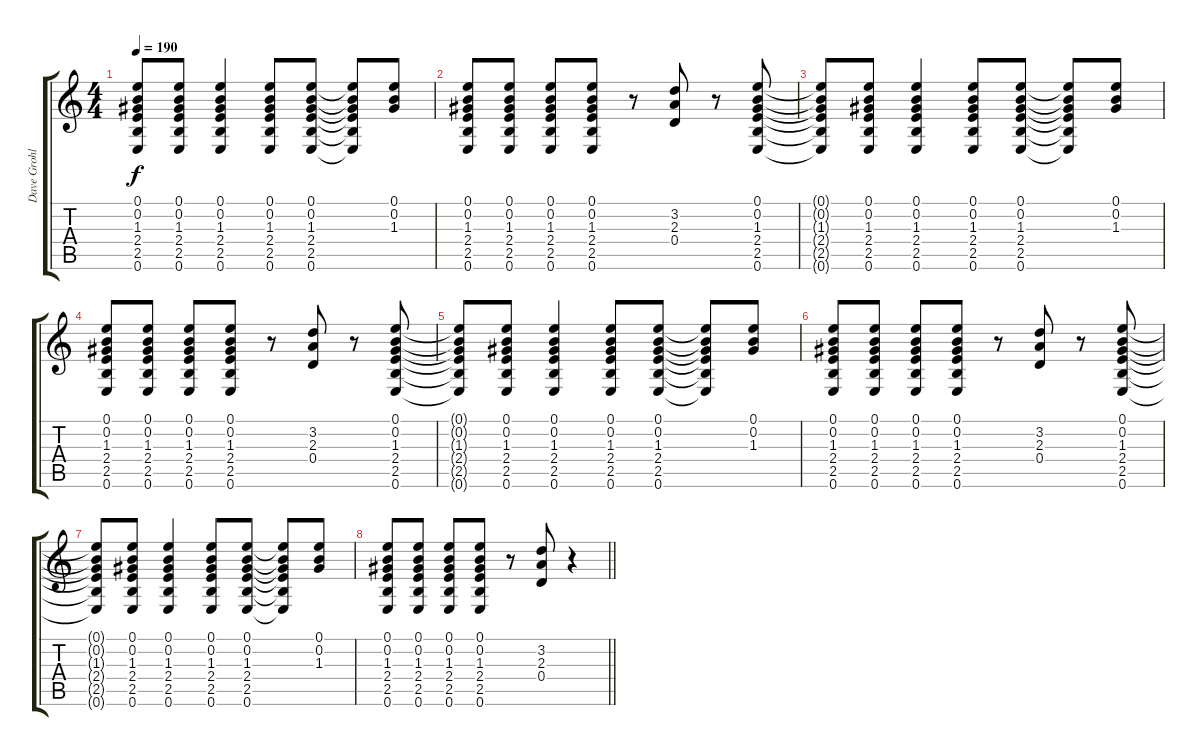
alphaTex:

\track ("Dave Grohl (Rhythm)" "Dave Grohl") {instrument distortionguitar}
\staff {score tabs}
\tuning (E4 B3 G3 D3 A2 E2) {hide}
\ts (4 4)
\tempo 190
\clef g2
\ks c
(0.1{t} 0.2{t} 1.3{t} 2.4{t} 2.5{t} 0.6{t}).8{dy f} (0.1 0.2 1.3 2.4 2.5 0.6).8 (0.1 0.2 1.3 2.4 2.5 0.6).4 (0.1 0.2 1.3 2.4 2.5 0.6).8 (0.1 0.2 1.3 2.4 2.5 0.6).8 (0.1{t} 0.2{t} 1.3{t} 2.4{t} 2.5{t} 0.6{t}).8 (0.1 0.2 1.3).8 |
(0.1 0.2 1.3 2.4 2.5 0.6).8 (0.1 0.2 1.3 2.4 2.5 0.6).8 (0.1 0.2 1.3 2.4 2.5 0.6).8 (0.1 0.2 1.3 2.4 2.5 0.6).8 r.8 (3.2 2.3 0.4).8 r.8 (0.1 0.2 1.3 2.4 2.5 0.6).8 |
(0.1{t} 0.2{t} 1.3{t} 2.4{t} 2.5{t} 0.6{t}).8 (0.1 0.2 1.3 2.4 2.5 0.6).8 (0.1 0.2 1.3 2.4 2.5 0.6).4 (0.1 0.2 1.3 2.4 2.5 0.6).8 (0.1 0.2 1.3 2.4 2.5 0.6).8 (0.1{t} 0.2{t} 1.3{t} 2.4{t} 2.5{t} 0.6{t}).8 (0.1 0.2 1.3).8 |
(0.1 0.2 1.3 2.4 2.5 0.6).8 (0.1 0.2 1.3 2.4 2.5 0.6).8 (0.1 0.2 1.3 2.4 2.5 0.6).8 (0.1 0.2 1.3 2.4 2.5 0.6).8 r.8 (3.2 2.3 0.4).8 r.8 (0.1 0.2 1.3 2.4 2.5 0.6).8 |
(0.1{t} 0.2{t} 1.3{t} 2.4{t} 2.5{t} 0.6{t}).8 (0.1 0.2 1.3 2.4 2.5 0.6).8 (0.1 0.2 1.3 2.4 2.5 0.6).4 (0.1 0.2 1.3 2.4 2.5 0.6).8 (0.1 0.2 1.3 2.4 2.5 0.6).8 (0.1{t} 0.2{t} 1.3{t} 2.4{t} 2.5{t} 0.6{t}).8 (0.1 0.2 1.3).8 |
(0.1 0.2 1.3 2.4 2.5 0.6).8 (0.1 0.2 1.3 2.4 2.5 0.6).8 (0.1 0.2 1.3 2.4 2.5 0.6).8 (0.1 0.2 1.3 2.4 2.5 0.6).8 r.8 (3.2 2.3 0.4).8 r.8 (0.1 0.2 1.3 2.4 2.5 0.6).8 |
(0.1{t} 0.2{t} 1.3{t} 2.4{t} 2.5{t} 0.6{t}).8 (0.1 0.2 1.3 2.4 2.5 0.6).8 (0.1 0.2 1.3 2.4 2.5 0.6).4 (0.1 0.2 1.3 2.4 2.5 0.6).8 (0.1 0.2 1.3 2.4 2.5 0.6).8 (0.1{t} 0.2{t} 1.3{t} 2.4{t} 2.5{t} 0.6{t}).8 (0.1 0.2 1.3).8 |
\barLineRight lightlight
(0.1 0.2 1.3 2.4 2.5 0.6).8 (0.1 0.2 1.3 2.4 2.5 0.6).8 (0.1 0.2 1.3 2.4 2.5 0.6).8 (0.1 0.2 1.3 2.4 2.5 0.6).8 r.8 (3.2 2.3 0.4).8 r.4
